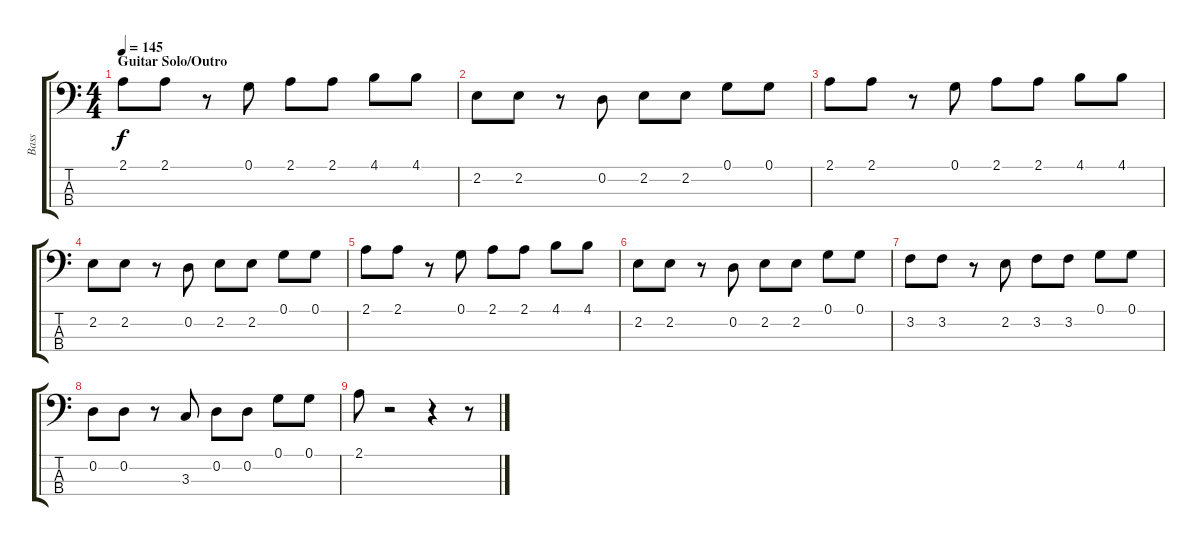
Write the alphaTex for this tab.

\track ("Bass" "Bass") {instrument electricbasspick}
\staff {score tabs}
\tuning (G2 D2 A1 E1) {hide}
\ts (4 4)
\section ("" "Guitar Solo/Outro")
\tempo 145
\clef f4
\ks c
2.1.8{dy f} 2.1.8 r.8 0.1.8 2.1.8 2.1.8 4.1.8 4.1.8 |
2.2.8 2.2.8 r.8 0.2.8 2.2.8 2.2.8 0.1.8 0.1.8 |
2.1.8 2.1.8 r.8 0.1.8 2.1.8 2.1.8 4.1.8 4.1.8 |
2.2.8 2.2.8 r.8 0.2.8 2.2.8 2.2.8 0.1.8 0.1.8 |
2.1.8 2.1.8 r.8 0.1.8 2.1.8 2.1.8 4.1.8 4.1.8 |
2.2.8 2.2.8 r.8 0.2.8 2.2.8 2.2.8 0.1.8 0.1.8 |
3.2.8 3.2.8 r.8 2.2.8 3.2.8 3.2.8 0.1.8 0.1.8 |
0.2.8 0.2.8 r.8 3.3.8 0.2.8 0.2.8 0.1.8 0.1.8 |
2.1.8 r.2 r.4 r.8
